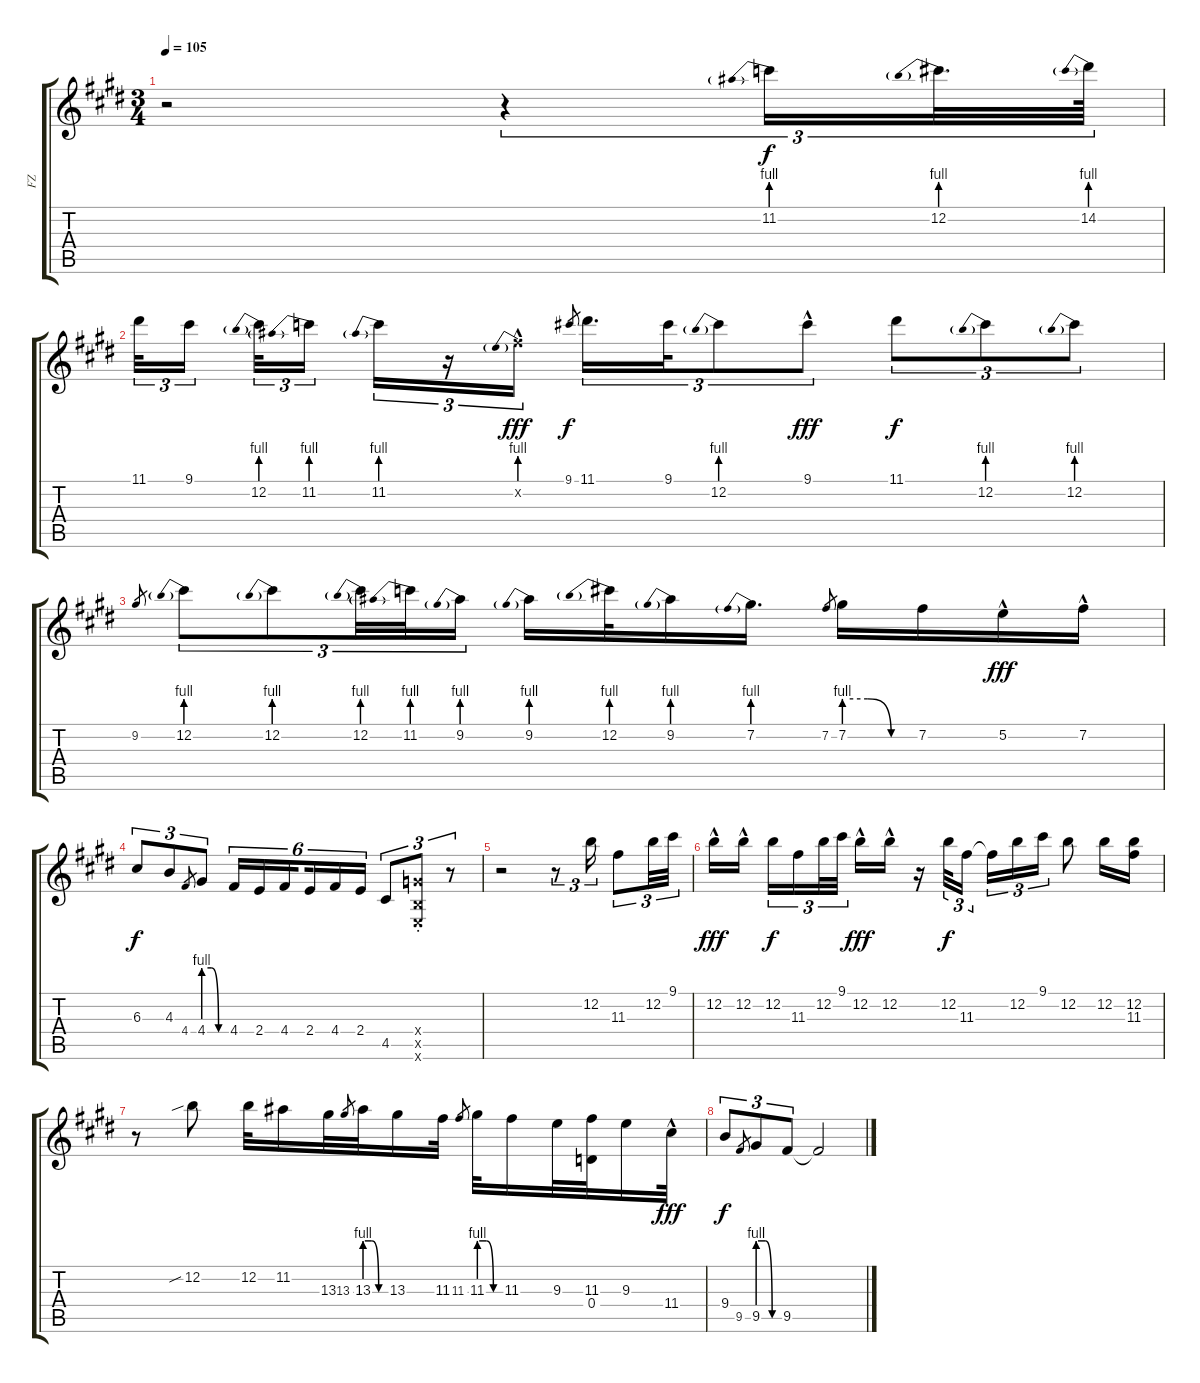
\track ("FZ" "FZ") {instrument distortionguitar}
\staff {score tabs}
\tuning (E4 B3 G3 D3 A2 E2) {hide}
\ts (3 4)
\tempo 105
\clef g2
\ks e
r.2{dy f} r.4{tu (3 2)} 11.2{be (prebend 0 4 60 4)}.16{tu (3 2)} 12.2{be (prebend 0 4 60 4)}.32{d tu (3 2)} 14.2{be (prebend 0 4 60 4)}.64{tu (3 2)} |
11.1.32{tu (3 2)} 9.1.16{tu (3 2) beam splitsecondary} 12.2{be (prebend 0 4 60 4)}.32{tu (3 2)} 11.2{be (prebend 0 4 60 4)}.16{tu (3 2) beam splitsecondary} 11.2{be (prebend 0 4 60 4)}.16{tu (3 2)} r.16{tu (3 2)} 5.2{be (prebend 0 4 60 4) hac x}.16{tu (3 2) dy fff} 9.1.8{gr dy f} 11.1.16{d tu (3 2)} 9.1.32{tu (3 2)} 12.2{be (prebend 0 4 60 4)}.8{tu (3 2)} 9.1{hac}.8{tu (3 2) dy fff} 11.1.8{tu (3 2) dy f} 12.2{be (prebend 0 4 60 4)}.8{tu (3 2)} 12.2{be (prebend 0 4 60 4)}.8{tu (3 2)} |
9.2.8{gr} 12.2{be (prebend 0 4 60 4)}.8{tu (3 2)} 12.2{be (prebend 0 4 60 4)}.8{tu (3 2)} 12.2{be (prebend 0 4 60 4)}.32{tu (3 2)} 11.2{be (prebend 0 4 60 4)}.32{tu (3 2)} 9.2{be (prebend 0 4 60 4)}.16{tu (3 2)} 9.2{be (prebend 0 4 60 4)}.16 12.2{be (prebend 0 4 60 4)}.32 9.2{be (prebend 0 4 60 4)}.16 7.2{be (prebend 0 4 60 4)}.16{d} 7.2.8{gr} 7.2{be (custom 0 4 20 4 40 0 60 0)}.16 7.2.16 5.2{hac}.16{dy fff} 7.2{hac}.16 |
6.3.8{tu (3 2) dy f} 4.3.8{tu (3 2)} 4.4.8{gr} 4.4{be (custom 0 4 20 4 40 0 60 0)}.8{tu (3 2)} 4.4.16{tu (6 4)} 2.4.16{tu (6 4)} 4.4.16{tu (6 4) beam splitsecondary} 2.4.16{tu (6 4)} 4.4.16{tu (6 4)} 2.4.16{tu (6 4)} 4.5.8{tu (3 2)} (5.4{st x} 2.5{st x} 0.6{st x}).8{tu (3 2)} r.8{tu (3 2)} |
r.2 r.8{tu (3 2)} 12.2.16{tu (3 2)} 11.3.8{tu (3 2)} 12.2.32{tu (3 2)} 9.1.32{tu (3 2)} |
12.2{hac}.16{dy fff} 12.2{hac}.16{beam splitsecondary} 12.2.16{tu (3 2) dy f} 11.3.16{tu (3 2)} 12.2.32{tu (3 2)} 9.1.32{tu (3 2)} 12.2{hac}.16{dy fff} 12.2{hac}.16 r.16 12.2.32{tu (3 2) dy f} 11.3.16{tu (3 2)} 11.3{t}.16{tu (3 2)} 12.2.16{tu (3 2)} 9.1.16{tu (3 2)} 12.2.8 12.2.16 (12.2 11.3).16 |
r.8 12.2{sib}.8 12.2.32 11.2.16 13.3.32 13.3.8{gr} 13.3{be (custom 0 4 20 4 40 0 60 0)}.32 13.3.16 11.3.32 11.3.8{gr} 11.3{be (custom 0 4 20 4 40 0 60 0)}.32 11.3.16 9.3.32 (11.3 0.4).32 9.3.16 11.4{hac}.32{dy fff} |
9.4.8{tu (3 2) dy f} 9.5.8{gr} 9.5{be (custom 0 4 20 4 40 0 60 0)}.8{tu (3 2)} 9.5.8{tu (3 2)} 9.5{t}.2
